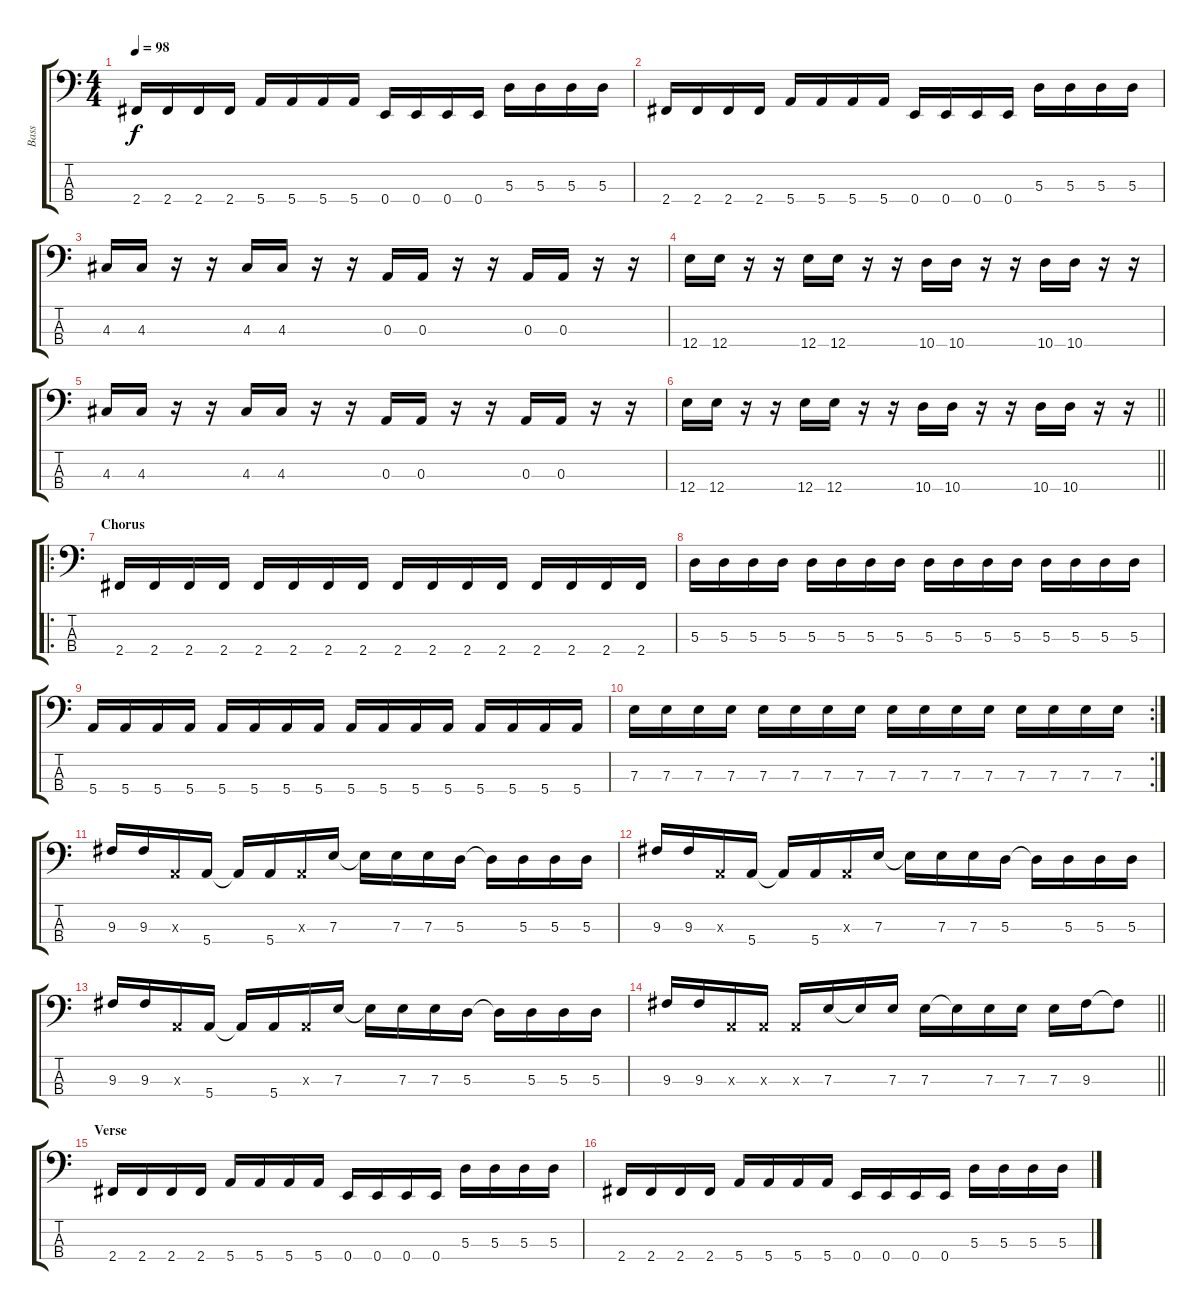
\track ("Bass" "Bass") {instrument electricbassfinger}
\staff {score tabs}
\tuning (G2 D2 A1 E1) {hide}
\ts (4 4)
\tempo 98
\clef f4
\ks c
2.4.16{dy f} 2.4.16 2.4.16 2.4.16 5.4.16 5.4.16 5.4.16 5.4.16 0.4.16 0.4.16 0.4.16 0.4.16 5.3.16 5.3.16 5.3.16 5.3.16 |
2.4.16 2.4.16 2.4.16 2.4.16 5.4.16 5.4.16 5.4.16 5.4.16 0.4.16 0.4.16 0.4.16 0.4.16 5.3.16 5.3.16 5.3.16 5.3.16 |
4.3.16 4.3.16 r.16 r.16 4.3.16 4.3.16 r.16 r.16 0.3.16 0.3.16 r.16 r.16 0.3.16 0.3.16 r.16 r.16 |
12.4.16 12.4.16 r.16 r.16 12.4.16 12.4.16 r.16 r.16 10.4.16 10.4.16 r.16 r.16 10.4.16 10.4.16 r.16 r.16 |
4.3.16 4.3.16 r.16 r.16 4.3.16 4.3.16 r.16 r.16 0.3.16 0.3.16 r.16 r.16 0.3.16 0.3.16 r.16 r.16 |
\barLineRight lightlight
12.4.16 12.4.16 r.16 r.16 12.4.16 12.4.16 r.16 r.16 10.4.16 10.4.16 r.16 r.16 10.4.16 10.4.16 r.16 r.16 |
\ro
\section ("" "Chorus")
2.4.16 2.4.16 2.4.16 2.4.16 2.4.16 2.4.16 2.4.16 2.4.16 2.4.16 2.4.16 2.4.16 2.4.16 2.4.16 2.4.16 2.4.16 2.4.16 |
5.3.16 5.3.16 5.3.16 5.3.16 5.3.16 5.3.16 5.3.16 5.3.16 5.3.16 5.3.16 5.3.16 5.3.16 5.3.16 5.3.16 5.3.16 5.3.16 |
5.4.16 5.4.16 5.4.16 5.4.16 5.4.16 5.4.16 5.4.16 5.4.16 5.4.16 5.4.16 5.4.16 5.4.16 5.4.16 5.4.16 5.4.16 5.4.16 |
\rc 2
7.3.16 7.3.16 7.3.16 7.3.16 7.3.16 7.3.16 7.3.16 7.3.16 7.3.16 7.3.16 7.3.16 7.3.16 7.3.16 7.3.16 7.3.16 7.3.16 |
9.3.16 9.3.16 0.3{x}.16 5.4.16 5.4{t}.16 5.4.16 0.3{x}.16 7.3.16 7.3{t}.16 7.3.16 7.3.16 5.3.16 5.3{t}.16 5.3.16 5.3.16 5.3.16 |
9.3.16 9.3.16 0.3{x}.16 5.4.16 5.4{t}.16 5.4.16 0.3{x}.16 7.3.16 7.3{t}.16 7.3.16 7.3.16 5.3.16 5.3{t}.16 5.3.16 5.3.16 5.3.16 |
9.3.16 9.3.16 0.3{x}.16 5.4.16 5.4{t}.16 5.4.16 0.3{x}.16 7.3.16 7.3{t}.16 7.3.16 7.3.16 5.3.16 5.3{t}.16 5.3.16 5.3.16 5.3.16 |
\barLineRight lightlight
9.3.16 9.3.16 0.3{x}.16 0.3{x}.16 0.3{x}.16 7.3.16 7.3{t}.16 7.3.16 7.3.16 7.3{t}.16 7.3.16 7.3.16 7.3.16 9.3.16 9.3{t}.8 |
\section ("" "Verse")
2.4.16 2.4.16 2.4.16 2.4.16 5.4.16 5.4.16 5.4.16 5.4.16 0.4.16 0.4.16 0.4.16 0.4.16 5.3.16 5.3.16 5.3.16 5.3.16 |
2.4.16 2.4.16 2.4.16 2.4.16 5.4.16 5.4.16 5.4.16 5.4.16 0.4.16 0.4.16 0.4.16 0.4.16 5.3.16 5.3.16 5.3.16 5.3.16
